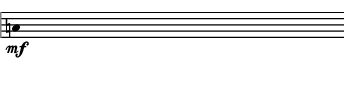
\version "2.24.3"
        \language "english"
#(set-global-staff-size 12)
\paper {
  #(set-paper-size '(cons (* 58.300444444444445 mm) (* 25 mm)))
  indent = 0\mm
  left-margin = 0\mm
  right-margin = 0\mm
  top-margin = 0\mm
  bottom-margin = 0\mm
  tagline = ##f
  print-page-number = ##f
}

\layout {
  line-width = 58.300444444444445\mm
  ragged-right = ##f
  \context {
    \Score
    \remove "Bar_number_engraver"
    \remove "Time_signature_engraver"
    \remove "Metronome_mark_engraver"
    \override SpacingSpanner.spacing-increment = #4
    \override SpacingSpanner.uniform-stretching = ##t
  }
  \context {
    \Staff
    \remove "Time_signature_engraver"
    \override Flag.stencil = #modern-straight-flag
    \remove "Clef_engraver"
    \override Stem.transparent = ##t
    \accidentalStyle "dodecaphonic"
    \remove "Bar_engraver"
  }
}

\score {
  \new StaffGroup <<
    \override Score.SystemStartBar.collapse-height = 2
    \override Score.SystemStartBar.X-offset = 0
    \override Score.SystemStartBar.color = #(rgb-color 0.51 0.51 0.51)
    \new Staff {
      
      \clef "G_8"
      
      a4*460/100_\mf
    }
  >>
}